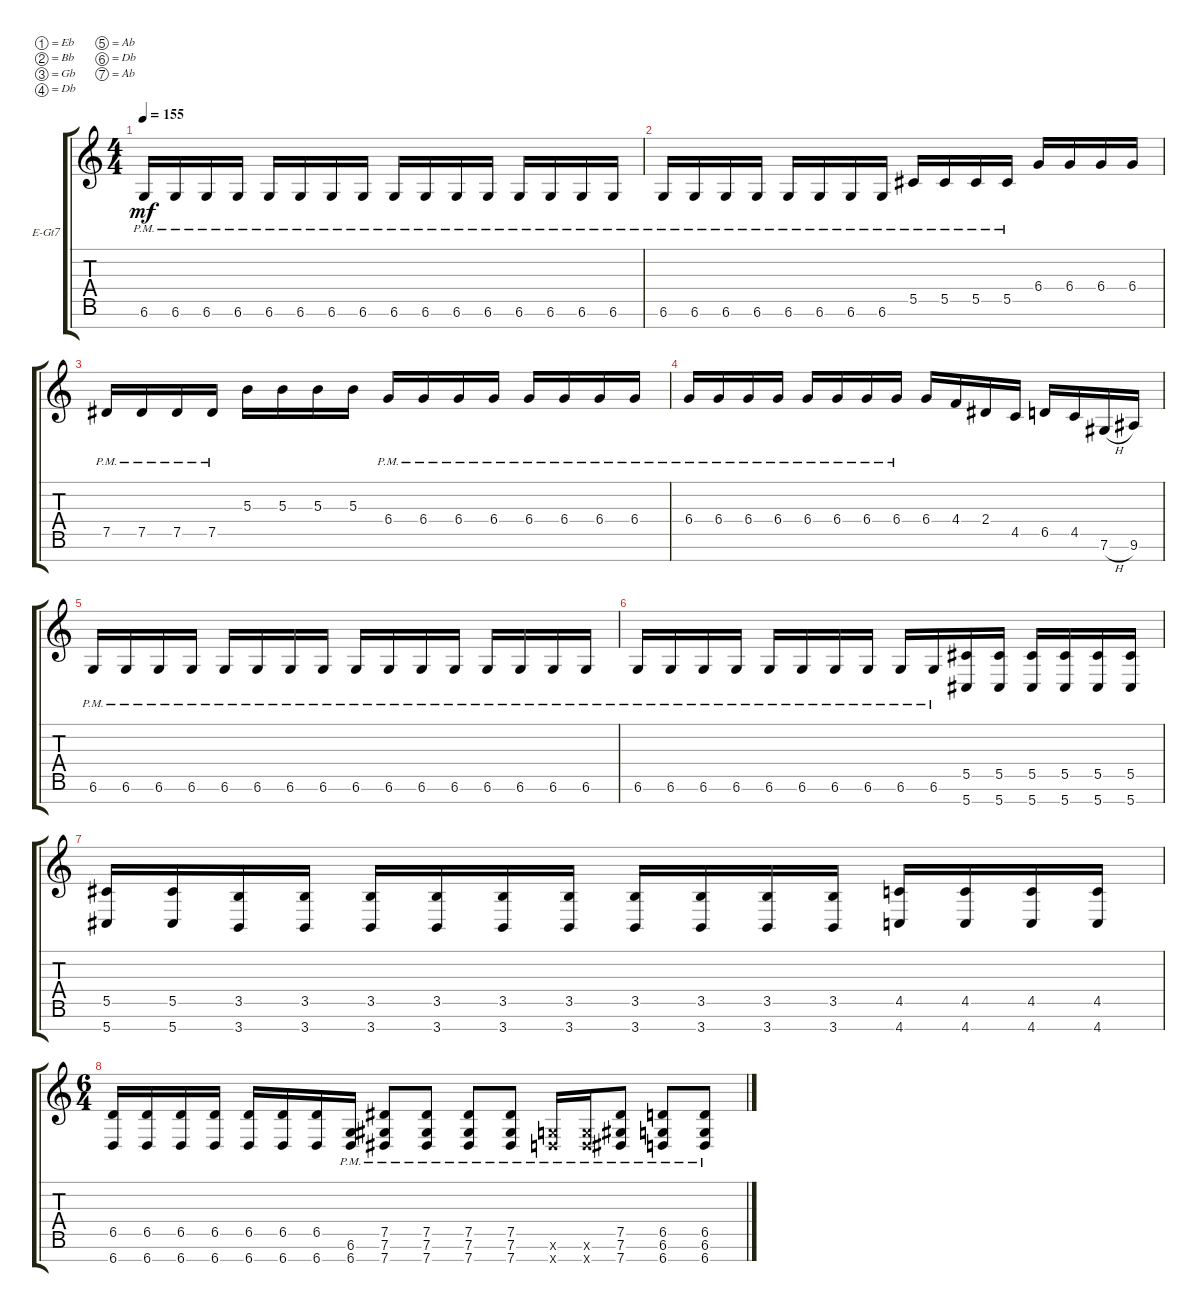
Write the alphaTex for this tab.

\defaultSystemsLayout 4
\bracketExtendMode groupsimilarinstruments
\firstSystemTrackNameOrientation horizontal
\otherSystemsTrackNameOrientation horizontal
\track ("Electric Guitar" "E-Gt7") {instrument distortionguitar}
\staff {score tabs}
\tuning (Eb4 Bb3 Gb3 Db3 Ab2 Db2 Ab1)
\ts (4 4)
\tempo 155
\clef g2
\ks c
6.6{pm}.16{dy mf instrument distortionguitar} 6.6{pm}.16 6.6{pm}.16 6.6{pm}.16 6.6{pm}.16 6.6{pm}.16 6.6{pm}.16 6.6{pm}.16 6.6{pm}.16 6.6{pm}.16 6.6{pm}.16 6.6{pm}.16 6.6{pm}.16 6.6{pm}.16 6.6{pm}.16 6.6{pm}.16 |
6.6{pm}.16 6.6{pm}.16 6.6{pm}.16 6.6{pm}.16 6.6{pm}.16 6.6{pm}.16 6.6{pm}.16 6.6{pm}.16 5.5{pm}.16 5.5{pm}.16 5.5{pm}.16 5.5{pm}.16 6.4.16 6.4.16 6.4.16 6.4.16 |
7.5{pm}.16 7.5{pm}.16 7.5{pm}.16 7.5{pm}.16 5.3.16 5.3.16 5.3.16 5.3.16 6.4{pm}.16 6.4{pm}.16 6.4{pm}.16 6.4{pm}.16 6.4{pm}.16 6.4{pm}.16 6.4{pm}.16 6.4{pm}.16 |
6.4{pm}.16 6.4{pm}.16 6.4{pm}.16 6.4{pm}.16 6.4{pm}.16 6.4{pm}.16 6.4{pm}.16 6.4{pm}.16 6.4.16 4.4.16 2.4.16 4.5.16 6.5.16 4.5.16 7.6{h}.16 9.6.16 |
6.6{pm}.16 6.6{pm}.16 6.6{pm}.16 6.6{pm}.16 6.6{pm}.16 6.6{pm}.16 6.6{pm}.16 6.6{pm}.16 6.6{pm}.16 6.6{pm}.16 6.6{pm}.16 6.6{pm}.16 6.6{pm}.16 6.6{pm}.16 6.6{pm}.16 6.6{pm}.16 |
6.6{pm}.16 6.6{pm}.16 6.6{pm}.16 6.6{pm}.16 6.6{pm}.16 6.6{pm}.16 6.6{pm}.16 6.6{pm}.16 6.6{pm}.16 6.6{pm}.16 (5.5 5.7).16 (5.5 5.7).16 (5.5 5.7).16 (5.5 5.7).16 (5.5 5.7).16 (5.5 5.7).16 |
(5.5 5.7).16 (5.5 5.7).16 (3.5 3.7).16 (3.5 3.7).16 (3.5 3.7).16 (3.5 3.7).16 (3.5 3.7).16 (3.5 3.7).16 (3.5 3.7).16 (3.5 3.7).16 (3.5 3.7).16 (3.5 3.7).16 (4.5 4.7).16 (4.5 4.7).16 (4.5 4.7).16 (4.5 4.7).16 |
\ts (6 4)
(6.5 6.7).16 (6.5 6.7).16 (6.5 6.7).16 (6.5 6.7).16 (6.5 6.7).16 (6.5 6.7).16 (6.5 6.7).16 (6.6{pm} 6.7{pm}).16 (7.6{pm} 7.5{pm} 7.7{pm}).8 (7.6{pm} 7.5{pm} 7.7{pm}).8 (7.6{pm} 7.5{pm} 7.7{pm}).8 (7.6{pm} 7.5{pm} 7.7{pm}).8 (6.6{pm x} 6.7{pm x}).16 (6.6{pm x} 6.7{pm x}).16 (7.6{pm} 7.5{pm} 7.7{pm}).8 (6.6{pm} 6.7{pm} 6.5{pm}).8 (6.6{pm} 6.7{pm} 6.5{pm}).8
